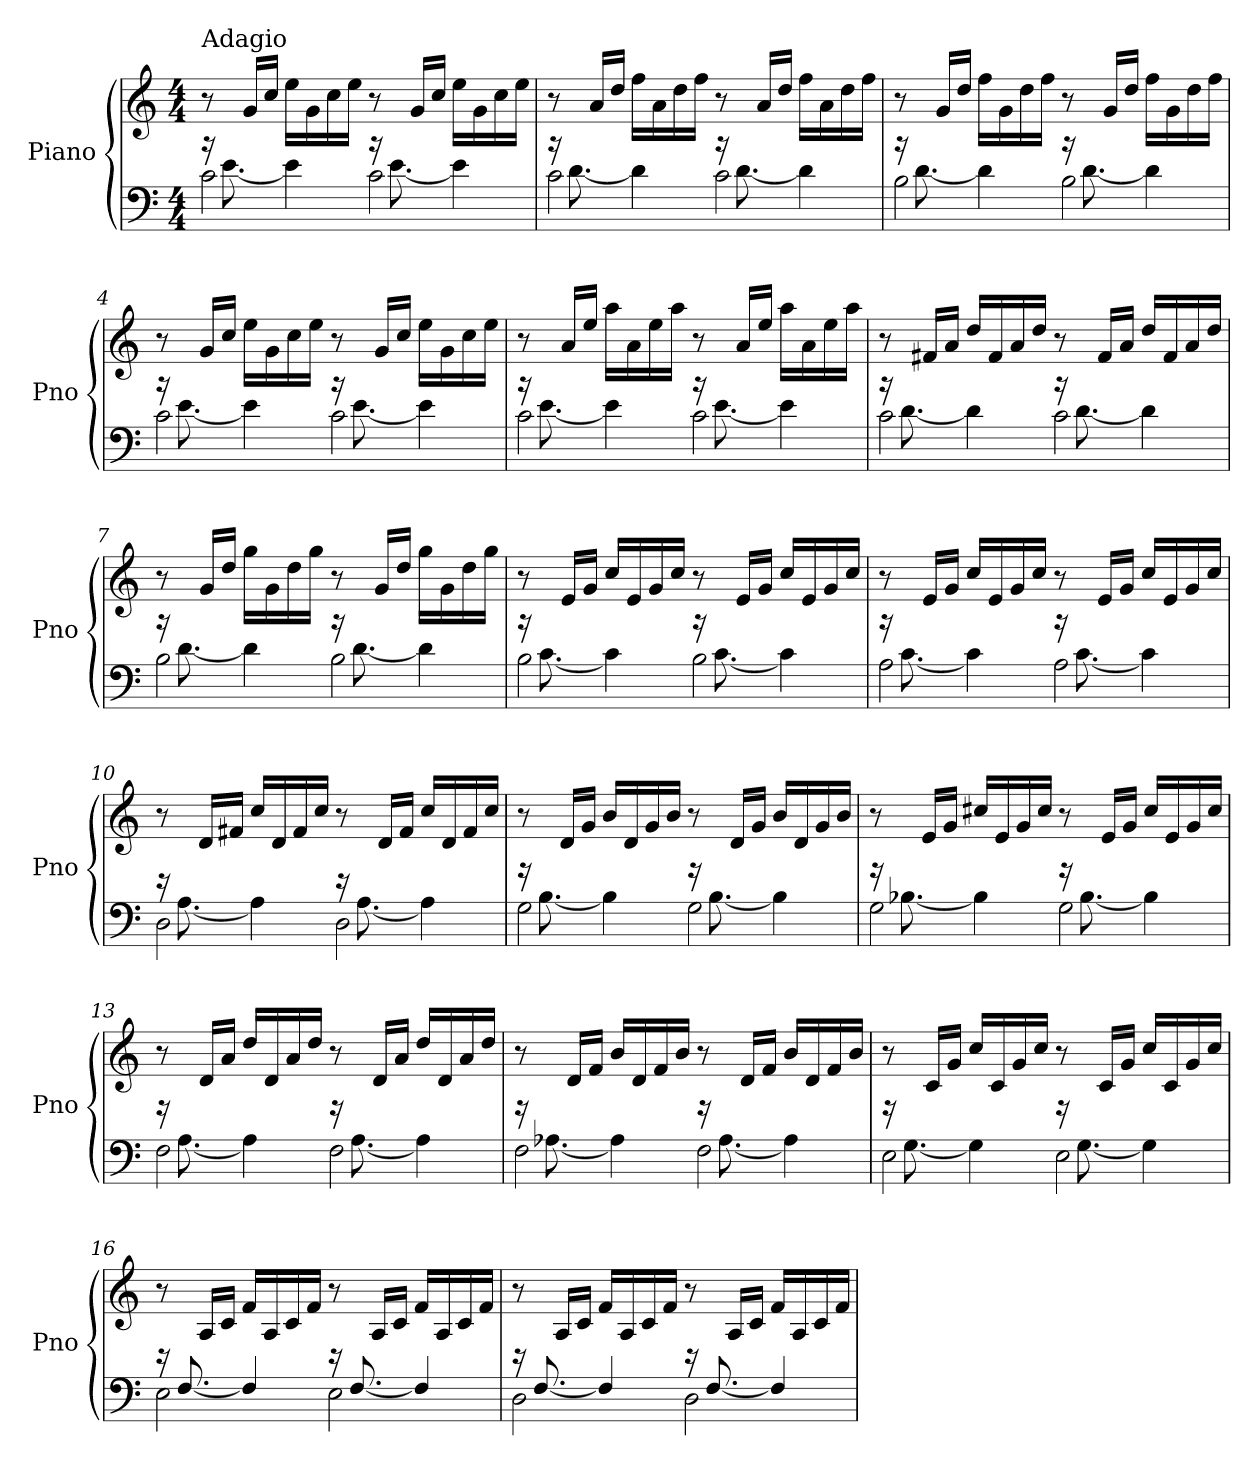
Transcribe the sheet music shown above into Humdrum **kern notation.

**kern	**kern
*part1	*part1
*staff2	*staff1
*I"Piano	*
*I'Pno	*
*clefF4	*clefG2
*k[]	*k[]
*C:	*C:
*M4/4	*M4/4
=1	=1
*^	*
!	!	!LO:TX:a:t=Adagio
2c\	16rb	8r
.	[8.e\	.
.	.	16g/LL
.	.	16cc/JJ
.	4e\]	16ee\LL
.	.	16g\
.	.	16cc\
.	.	16ee\JJ
2c\	16rb	8r
.	[8.e\	.
.	.	16g/LL
.	.	16cc/JJ
.	4e\]	16ee\LL
.	.	16g\
.	.	16cc\
.	.	16ee\JJ
=2	=2	=2
2c\	16rb	8r
.	[8.d\	.
.	.	16a/LL
.	.	16dd/JJ
.	4d\]	16ff\LL
.	.	16a\
.	.	16dd\
.	.	16ff\JJ
2c\	16rb	8r
.	[8.d\	.
.	.	16a/LL
.	.	16dd/JJ
.	4d\]	16ff\LL
.	.	16a\
.	.	16dd\
.	.	16ff\JJ
=3	=3	=3
2B\	16rb	8r
.	[8.d\	.
.	.	16g/LL
.	.	16dd/JJ
.	4d\]	16ff\LL
.	.	16g\
.	.	16dd\
.	.	16ff\JJ
2B\	16rb	8r
.	[8.d\	.
.	.	16g/LL
.	.	16dd/JJ
.	4d\]	16ff\LL
.	.	16g\
.	.	16dd\
.	.	16ff\JJ
!!LO:LB:g=z
=4	=4	=4
2c\	16rb	8r
.	[8.e\	.
.	.	16g/LL
.	.	16cc/JJ
.	4e\]	16ee\LL
.	.	16g\
.	.	16cc\
.	.	16ee\JJ
2c\	16rb	8r
.	[8.e\	.
.	.	16g/LL
.	.	16cc/JJ
.	4e\]	16ee\LL
.	.	16g\
.	.	16cc\
.	.	16ee\JJ
=5	=5	=5
2c\	16rb	8r
.	[8.e\	.
.	.	16a/LL
.	.	16ee/JJ
.	4e\]	16aa\LL
.	.	16a\
.	.	16ee\
.	.	16aa\JJ
2c\	16rb	8r
.	[8.e\	.
.	.	16a/LL
.	.	16ee/JJ
.	4e\]	16aa\LL
.	.	16a\
.	.	16ee\
.	.	16aa\JJ
=6	=6	=6
2c\	16rb	8r
.	[8.d\	.
.	.	16f#X/LL
.	.	16a/JJ
.	4d\]	16dd/LL
.	.	16f#/
.	.	16a/
.	.	16dd/JJ
2c\	16rb	8r
.	[8.d\	.
.	.	16f#/LL
.	.	16a/JJ
.	4d\]	16dd/LL
.	.	16f#/
.	.	16a/
.	.	16dd/JJ
!!LO:LB:g=z
=7	=7	=7
2B\	16rb	8r
.	[8.d\	.
.	.	16g/LL
.	.	16dd/JJ
.	4d\]	16gg\LL
.	.	16g\
.	.	16dd\
.	.	16gg\JJ
2B\	16rb	8r
.	[8.d\	.
.	.	16g/LL
.	.	16dd/JJ
.	4d\]	16gg\LL
.	.	16g\
.	.	16dd\
.	.	16gg\JJ
=8	=8	=8
2B\	16rb	8r
.	[8.c\	.
.	.	16e/LL
.	.	16g/JJ
.	4c\]	16cc/LL
.	.	16e/
.	.	16g/
.	.	16cc/JJ
2B\	16rb	8r
.	[8.c\	.
.	.	16e/LL
.	.	16g/JJ
.	4c\]	16cc/LL
.	.	16e/
.	.	16g/
.	.	16cc/JJ
=9	=9	=9
2A\	16rb	8r
.	[8.c\	.
.	.	16e/LL
.	.	16g/JJ
.	4c\]	16cc/LL
.	.	16e/
.	.	16g/
.	.	16cc/JJ
2A\	16rb	8r
.	[8.c\	.
.	.	16e/LL
.	.	16g/JJ
.	4c\]	16cc/LL
.	.	16e/
.	.	16g/
.	.	16cc/JJ
!!LO:LB:g=z
=10	=10	=10
2D\	16re	8r
.	[8.A\	.
.	.	16d/LL
.	.	16f#X/JJ
.	4A\]	16cc/LL
.	.	16d/
.	.	16f#/
.	.	16cc/JJ
2D\	16re	8r
.	[8.A\	.
.	.	16d/LL
.	.	16f#/JJ
.	4A\]	16cc/LL
.	.	16d/
.	.	16f#/
.	.	16cc/JJ
=11	=11	=11
2G\	16rg	8r
.	[8.B\	.
.	.	16d/LL
.	.	16g/JJ
.	4B\]	16b/LL
.	.	16d/
.	.	16g/
.	.	16b/JJ
2G\	16rg	8r
.	[8.B\	.
.	.	16d/LL
.	.	16g/JJ
.	4B\]	16b/LL
.	.	16d/
.	.	16g/
.	.	16b/JJ
=12	=12	=12
2G\	16rg	8r
.	[8.B-X\	.
.	.	16e/LL
.	.	16g/JJ
.	4B-\]	16cc#X/LL
.	.	16e/
.	.	16g/
.	.	16cc#/JJ
2G\	16rg	8r
.	[8.B-\	.
.	.	16e/LL
.	.	16g/JJ
.	4B-\]	16cc#/LL
.	.	16e/
.	.	16g/
.	.	16cc#/JJ
!!LO:LB:g=z
=13	=13	=13
2F\	16rg	8r
.	[8.A\	.
.	.	16d/LL
.	.	16a/JJ
.	4A\]	16dd/LL
.	.	16d/
.	.	16a/
.	.	16dd/JJ
2F\	16rg	8r
.	[8.A\	.
.	.	16d/LL
.	.	16a/JJ
.	4A\]	16dd/LL
.	.	16d/
.	.	16a/
.	.	16dd/JJ
=14	=14	=14
2F\	16rg	8r
.	[8.A-X\	.
.	.	16d/LL
.	.	16f/JJ
.	4A-\]	16b/LL
.	.	16d/
.	.	16f/
.	.	16b/JJ
2F\	16rg	8r
.	[8.A-\	.
.	.	16d/LL
.	.	16f/JJ
.	4A-\]	16b/LL
.	.	16d/
.	.	16f/
.	.	16b/JJ
=15	=15	=15
2E\	16rg	8r
.	[8.G\	.
.	.	16c/LL
.	.	16g/JJ
.	4G\]	16cc/LL
.	.	16c/
.	.	16g/
.	.	16cc/JJ
2E\	16rg	8r
.	[8.G\	.
.	.	16c/LL
.	.	16g/JJ
.	4G\]	16cc/LL
.	.	16c/
.	.	16g/
.	.	16cc/JJ
!!LO:PB:g=z
=16	=16	=16
2E\	16re	8r
.	[8.F/	.
.	.	16A/LL
.	.	16c/JJ
.	4F/]	16f/LL
.	.	16A/
.	.	16c/
.	.	16f/JJ
2E\	16re	8r
.	[8.F/	.
.	.	16A/LL
.	.	16c/JJ
.	4F/]	16f/LL
.	.	16A/
.	.	16c/
.	.	16f/JJ
=17	=17	=17
2D\	16re	8r
.	[8.F/	.
.	.	16A/LL
.	.	16c/JJ
.	4F/]	16f/LL
.	.	16A/
.	.	16c/
.	.	16f/JJ
2D\	16re	8r
.	[8.F/	.
.	.	16A/LL
.	.	16c/JJ
.	4F/]	16f/LL
.	.	16A/
.	.	16c/
.	.	16f/JJ
*v	*v	*
=	=
*-	*-
